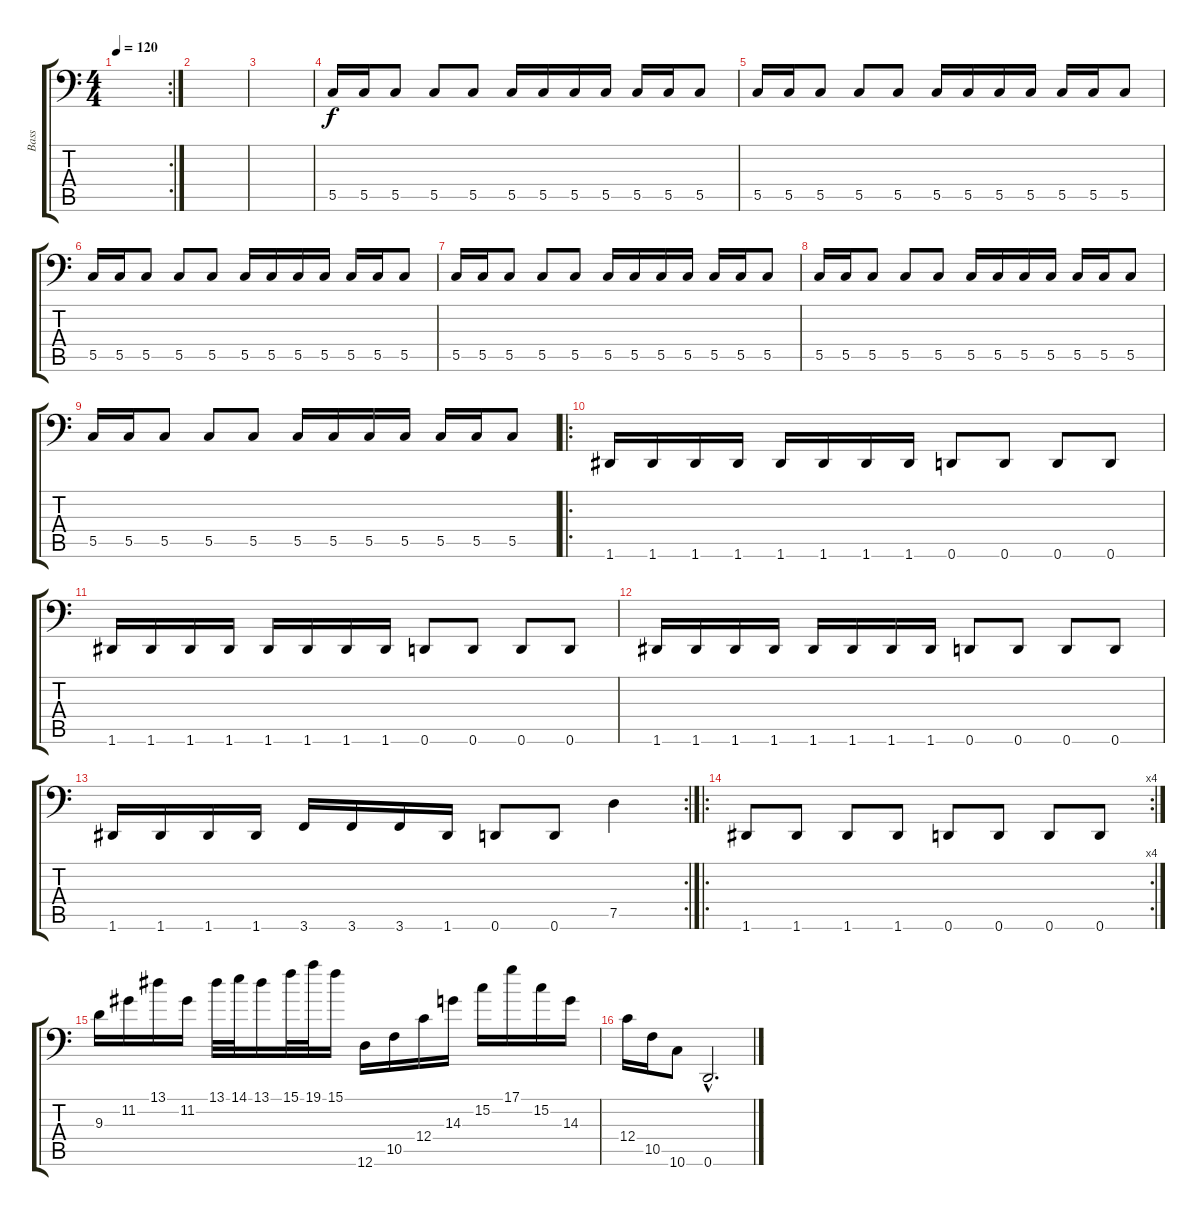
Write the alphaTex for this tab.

\track ("Bass" "Bass") {instrument electricbasspick}
\staff {score tabs}
\tuning (D3 A2 F2 C2 G1 D1) {hide}
\rc 2
\ts (4 4)
\tempo 120
\clef f4
\ks c
|
|
|
5.5.16 5.5.16 5.5.8 5.5.8 5.5.8 5.5.16 5.5.16 5.5.16 5.5.16 5.5.16 5.5.16 5.5.8 |
5.5.16 5.5.16 5.5.8 5.5.8 5.5.8 5.5.16 5.5.16 5.5.16 5.5.16 5.5.16 5.5.16 5.5.8 |
5.5.16 5.5.16 5.5.8 5.5.8 5.5.8 5.5.16 5.5.16 5.5.16 5.5.16 5.5.16 5.5.16 5.5.8 |
5.5.16 5.5.16 5.5.8 5.5.8 5.5.8 5.5.16 5.5.16 5.5.16 5.5.16 5.5.16 5.5.16 5.5.8 |
5.5.16 5.5.16 5.5.8 5.5.8 5.5.8 5.5.16 5.5.16 5.5.16 5.5.16 5.5.16 5.5.16 5.5.8 |
5.5.16 5.5.16 5.5.8 5.5.8 5.5.8 5.5.16 5.5.16 5.5.16 5.5.16 5.5.16 5.5.16 5.5.8 |
\ro
1.6.16 1.6.16 1.6.16 1.6.16 1.6.16 1.6.16 1.6.16 1.6.16 0.6.8 0.6.8 0.6.8 0.6.8 |
1.6.16 1.6.16 1.6.16 1.6.16 1.6.16 1.6.16 1.6.16 1.6.16 0.6.8 0.6.8 0.6.8 0.6.8 |
1.6.16 1.6.16 1.6.16 1.6.16 1.6.16 1.6.16 1.6.16 1.6.16 0.6.8 0.6.8 0.6.8 0.6.8 |
\rc 2
1.6.16 1.6.16 1.6.16 1.6.16 3.6.16 3.6.16 3.6.16 1.6.16 0.6.8 0.6.8 7.5.4 |
\ro
\rc 4
1.6.8 1.6.8 1.6.8 1.6.8 0.6.8 0.6.8 0.6.8 0.6.8 |
9.3.16 11.2.16 13.1.16 11.2.16 13.1.32 14.1.32 13.1.16 15.1.32 19.1.32 15.1.16 12.6.16 10.5.16 12.4.16 14.3.16 15.2.16 17.1.16 15.2.16 14.3.16 |
12.4.16 10.5.16 10.6.8 0.6{hac}.2{d}
